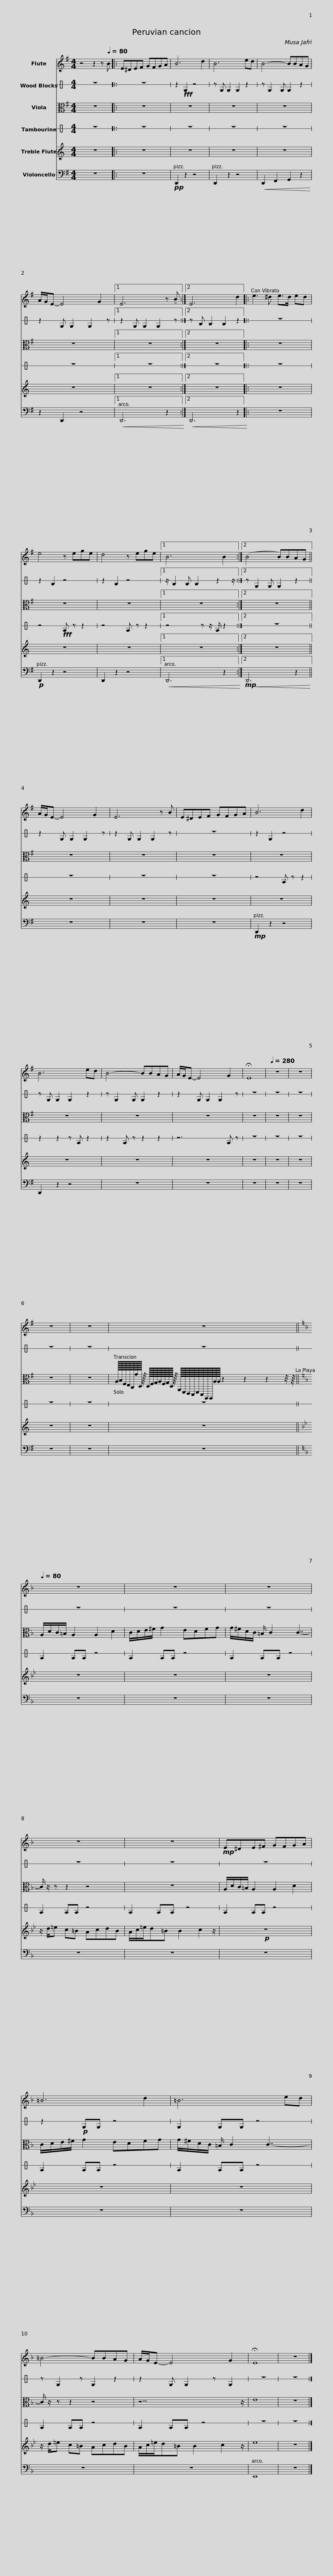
X:1
%%score 1 2 3 4 5 6
L:1/8
M:4/4
I:linebreak $
K:G
V:1 treble
V:2 perc stafflines=1
K:none
V:3 alto
V:4 perc stafflines=1
K:none
V:5 treble transpose=7
V:6 bass
V:1
 z4 z2 z[Q:1/4=80] B |: E^DEF GFGA | B6 d2 | B6 ed | B4- BBAG |$ %5
 A/G/E- E4 G2 |1 E6 z !tenuto!B :|2 E6 d2 |: e3 ^d e>d ed | e4 z ege |$ %10
 d4 z ege |1 B6 B2 :|2 (B4 B)BAG || A/G/E- E4 G2 | E6 z B |$ %15
 E^DEF GFGA | B6 d2 | B6 ed | B4- BBAG | A/G/E- E4 G2 | %20
 !fermata!E8 |$[Q:1/4=280] z8 | z8 | z8 | z8 |$ %25
[Q:1/4=4] z8[Q:1/4=80] ||$[K:F][Q:1/4=80] z8 | z8 | z8 | z8 |$ %30
 z8 |!mp! E^DE^F GFGA | =B6 d2 |$ =B6 ed | =B4- BBAG | %35
 A/G/E- E4 G2 | !fermata!E8 | z8 |] %38
V:2
[K:C] z8 |: z8 | z2!fff! D2 z4 | z D D2 D2 z2 | z D2 D D2 z2 |$ %5
 z2 D D2 D2 z |1 z2 D D2 D2 z :|2 z F F2 F2 z2 |: z8 | z2 F2 z4 |$ %10
 z2 F2 z4 |1 z/ F2 F F2 z2 z/ :|2 z D2 D D2 z2 || z2 D D2 D2 z | z2 D D2 D2 z |$ %15
 z8 | z2 D2 z4 | z D D2 D2 z2 | z D2 D D2 z2 | z2 D D2 D2 z | %20
 z8 |$ z8 | z8 | z8 | z8 |$ %25
 z8 ||$ z8 | z8 | z8 | z8 |$ %30
 z8 | z8 | z2!p! DD z4 |$ D2 DD z4 | z D2 z D2 z2 | %35
 z2 D D2 z D2 | z8 | z8 |] %38
V:3
 z8 |: z8 | z8 | z8 | z8 |$ %5
 z8 |1 z8 :|2 z8 |: z8 | z8 |$ %10
 z8 |1 z8 :|2 z8 || z8 | z8 |$ %15
 z8 | z8 | z8 | z8 | z8 | %20
 z8 |$ z8 | z8 | z8 | z8 |$ %25
 A,/16B,/16F,/16E,/16C,/16G/16D,/16 z/16 D,/16F,/16G,/16A,/16F,/16G,/16D,/16 z/16 A,,/16F,,/16E,,/16D,,/16F,,/16D,,/16A,,,/16A,,,/16A,/16A,/16 z2 z2 z2 z/4 z/8 ||$[K:F] A,/D/C/=B,/ A,2 A,2 D2 | C/D/E/^F/ G2 EDFG | G/^F/D/C/ =B,/ C2 C7/2- | C/ z/ z z2 z4 |$ %30
 z8 | A,/D/C/=B,/ A,2 A,2 D2 | C/D/E/^F/ G2 EDFG |$ G/^F/D/C/ =B,/ C2 C7/2- | C/ z/ z z2 z4 | %35
 z15/2 z/ | E8 | z8 |] %38
V:4
[K:C] z8 |: z8 | z8 | z8 | z8 |$ %5
 z8 |1 z8 :|2 z8 |: z8 | z4!fff! E z z2 |$ %10
 z4 E z z2 |1 z4 z z/ E/ z2 :|2 z8 || z8 | z8 |$ %15
 z8 | z4 E z z2 | z2 z2 z E z2 | z2 E z z2 z2 | z6 E z | %20
 z8 |$ z8 | z8 | z8 | z8 |$ %25
 z8 ||$ E2 EE z4 | E2 EE z4 | E2 EE z4 | E2 EE z4 |$ %30
 E2 EE z4 | E2 EE z4 | E2 EE z4 |$ E2 EE z4 | E2 EE z4 | %35
 E2 EE z4 | z8 | z8 |] %38
V:5
[K:C] z8 |: z8 | z8 | z8 | z8 |$ %5
 z8 |1 z8 :|2 z8 |: z8 | z8 |$ %10
 z8 |1 z8 :|2 z8 || z8 | z8 |$ %15
 z8 | z8 | z8 | z8 | z8 | %20
 z8 |$ z8 | z8 | z8 | z8 |$ %25
 z8 ||$[K:Bb] z8 | z8 | z8 | z/ d/=e c=B AcdB |$ %30
 A/c/=e/d=B B2 c2 z/ |!p! z8 | z8 |$ z8 | z/ d/=e c=B AcdB | %35
 A/c/=e/d=B B2 c2 z/ | e8 | z8 |] %38
V:6
 z8 |: z8 |!pp! D,,2 z2 z4 | D,,2 z2 z4 |!<(! D,,2 F,,2 G,,2 z2!<)! |$ %5
 z2 D,,2 z4 |1!<(! D,,6 z2!<)! :|2!<(! D,,6 z2!<)! |: z8 |!p! D,,2 z2 z4 |$ %10
 D,,2 z2 z4 |1!<(! D,,6 z2!<)! :|2!mp!!<(! D,,6 z2!<)! || z8 | z8 |$ %15
 z8 |!mp! D,,2 z2 z4 | D,,2 z2 z4 | z8 | z8 | %20
 z8 |$ z8 | z8 | z8 | z8 |$ %25
 z8 ||$[K:F] z8 | z8 | z8 | z8 |$ %30
 z8 | z8 | z8 |$ z8 | z8 | %35
 z8 | E,,8 | z8 |] %38
